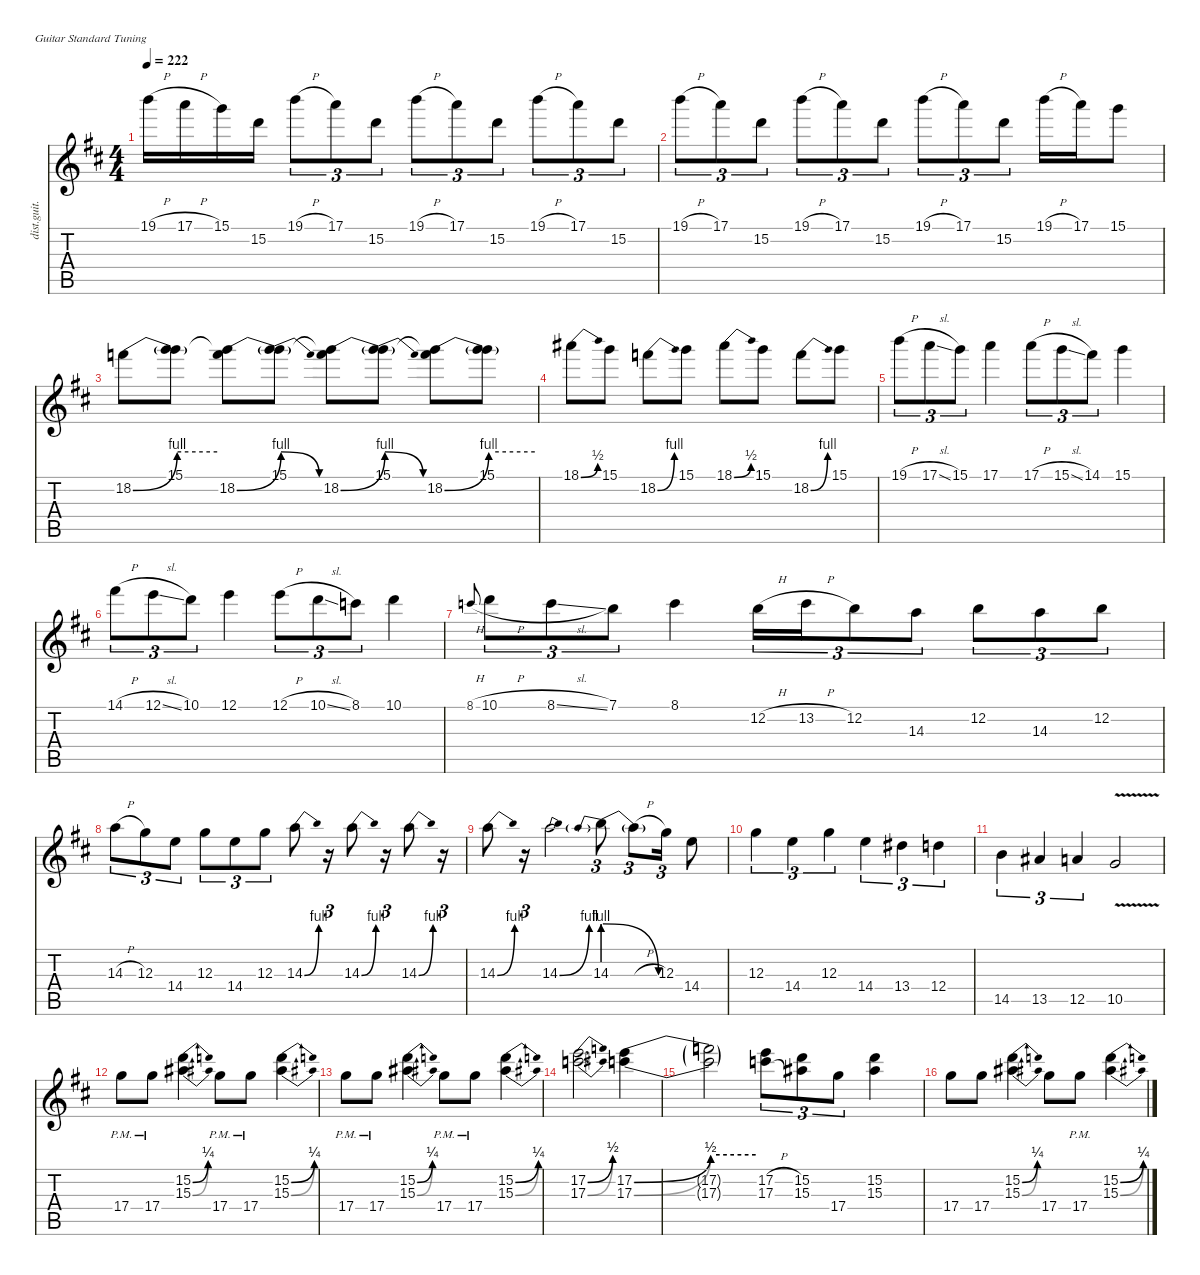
\defaultSystemsLayout 4
\hideDynamics
\bracketExtendMode nobrackets
\otherSystemsTrackNameOrientation horizontal
\track ("Kirk Hammett (Lead)" "dist.guit.") {defaultSystemsLayout 8 instrument distortionguitar}
\staff {score tabs}
\tuning (E4 B3 G3 D3 A2 E2)
\ts (4 4)
\tempo 222
\clef g2
\ks bminor
19.1{h acc forcenatural}.16{dy fff beam Down} 17.1{h acc forcenatural}.16{beam Down} 15.1{acc forcenatural}.16{beam Down} 15.2{acc forcenatural}.16{beam Down} 19.1{h acc forcenatural}.8{tu (3 2) beam Down} 17.1{acc forcenatural}.8{tu (3 2) beam Down} 15.2{acc forcenatural}.8{tu (3 2) beam Down} 19.1{h acc forcenatural}.8{tu (3 2) beam Down} 17.1{acc forcenatural}.8{tu (3 2) beam Down} 15.2{acc forcenatural}.8{tu (3 2) beam Down} 19.1{h acc forcenatural}.8{tu (3 2) beam Down} 17.1{acc forcenatural}.8{tu (3 2) beam Down} 15.2{acc forcenatural}.8{tu (3 2) beam Down} |
19.1{h acc forcenatural}.8{tu (3 2) beam Down} 17.1{acc forcenatural}.8{tu (3 2) beam Down} 15.2{acc forcenatural}.8{tu (3 2) beam Down} 19.1{h acc forcenatural}.8{tu (3 2) beam Down} 17.1{acc forcenatural}.8{tu (3 2) beam Down} 15.2{acc forcenatural}.8{tu (3 2) beam Down} 19.1{h acc forcenatural}.8{tu (3 2) beam Down} 17.1{acc forcenatural}.8{tu (3 2) beam Down} 15.2{acc forcenatural}.8{tu (3 2) beam Down} 19.1{h acc forcenatural}.16{beam Down} 17.1{acc forcenatural}.16{beam Down} 15.1{acc forcenatural}.8{beam Down} |
18.2{be (bend 0 0 60 4) acc forcenatural}.8{beam Down} (15.1{acc forcenatural} 18.2{be (hold 0 4 60 4) t}).8{beam Down} (15.1{t acc forcenatural} 18.2{be (bend 0 0 60 4) acc forcenatural}).8{beam Down} (15.1{acc forcenatural} 18.2{be (release 0 4 60 0) t}).8{beam Down} (15.1{t acc forcenatural} 18.2{be (bend 0 0 60 4) acc forcenatural}).8{beam Down} (15.1{acc forcenatural} 18.2{be (release 0 4 60 0) t}).8{beam Down} (15.1{t acc forcenatural} 18.2{be (bend 0 0 60 4) acc forcenatural}).8{beam Down} (15.1{acc forcenatural} 18.2{be (hold 0 4 60 4) t}).8{beam Down} |
18.1{be (bend 0 0 30 2) acc #}.8{beam Down} 15.1{acc forcenatural}.8{beam Down} 18.2{be (bend 0 0 30 4) acc forcenatural}.8{beam Down} 15.1{acc forcenatural}.8{beam Down} 18.1{be (bend 0 0 30 2) acc #}.8{beam Down} 15.1{acc forcenatural}.8{beam Down} 18.2{be (bend 0 0 30 4) acc forcenatural}.8{beam Down} 15.1{acc forcenatural}.8{beam Down} |
19.1{h acc forcenatural}.8{tu (3 2) beam Down} 17.1{sl acc forcenatural}.8{tu (3 2) beam Down} 15.1{acc forcenatural}.8{tu (3 2) beam Down} 17.1{acc forcenatural}.4{beam Down} 17.1{h acc forcenatural}.8{tu (3 2) beam Down} 15.1{sl acc forcenatural}.8{tu (3 2) beam Down} 14.1{acc #}.8{tu (3 2) beam Down} 15.1{acc forcenatural}.4{beam Down} |
14.1{h acc #}.8{tu (3 2) beam Down} 12.1{sl acc forcenatural}.8{tu (3 2) beam Down} 10.1{acc forcenatural}.8{tu (3 2) beam Down} 12.1{acc forcenatural}.4{beam Down} 12.1{h acc forcenatural}.8{tu (3 2) beam Down} 10.1{sl acc forcenatural}.8{tu (3 2) beam Down} 8.1{acc forcenatural}.8{tu (3 2) beam Down} 10.1{acc forcenatural}.4{beam Down} |
8.1{h acc forcenatural}.8{gr onbeat dy ff beam Up} 10.1{h acc forcenatural}.8{tu (3 2) dy fff beam Down} 8.1{sl acc forcenatural}.8{tu (3 2) beam Down} 7.1{acc forcenatural}.8{tu (3 2) beam Down} 8.1{acc forcenatural}.4{beam Down} 12.2{h acc forcenatural}.16{tu (3 2) beam Down} 13.2{h acc forcenatural}.16{tu (3 2) beam Down} 12.2{acc forcenatural}.8{tu (3 2) beam Down} 14.3{acc forcenatural}.8{tu (3 2) beam Down} 12.2{acc forcenatural}.8{tu (3 2) beam Down} 14.3{acc forcenatural}.8{tu (3 2) beam Down} 12.2{acc forcenatural}.8{tu (3 2) beam Down} |
14.3{h acc forcenatural}.8{tu (3 2) beam Down} 12.3{acc forcenatural}.8{tu (3 2) beam Down} 14.4{acc forcenatural}.8{tu (3 2) beam Down} 12.3{acc forcenatural}.8{tu (3 2) beam Down} 14.4{acc forcenatural}.8{tu (3 2) beam Down} 12.3{acc forcenatural}.8{tu (3 2) beam Down} 14.3{be (bend 0 0 15 4) acc forcenatural}.8{beam Down} r.16{tu (3 2) beam Down} 14.3{be (bend 0 0 15 4) acc forcenatural}.8{beam Down} r.16{tu (3 2) beam Down} 14.3{be (bend 0 0 15 4) acc forcenatural}.8{beam Down} r.16{tu (3 2) beam Down} |
14.3{be (bend 0 0 15 4) acc forcenatural}.8{beam Down} r.16{tu (3 2) beam Down} 14.3{be (bend 0 0 15 4) acc forcenatural}.2{beam Down} 14.3{be (prebendrelease 0 4 60 0)}.8{tu (3 2) beam Down} 14.3{h t acc forcenatural}.8{tu (3 2) dy f beam Down} 12.3{acc forcenatural}.16{tu (3 2) dy fff beam Down} 14.4{acc forcenatural}.8{beam Down} |
12.3{acc forcenatural}.4{tu (3 2) beam Down} 14.4{acc forcenatural}.4{tu (3 2) beam Down} 12.3{acc forcenatural}.4{tu (3 2) beam Down} 14.4{acc forcenatural}.4{tu (3 2) beam Down} 13.4{acc #}.4{tu (3 2) beam Down} 12.4{acc forcenatural}.4{tu (3 2) beam Down} |
14.5{acc forcenatural}.4{tu (3 2) beam Down} 13.5{acc #}.4{tu (3 2) beam Up} 12.5{acc forcenatural}.4{tu (3 2) beam Up} 10.5{v acc forcenatural}.2{beam Up} |
17.4{pm acc forcenatural}.8{beam Down} 17.4{pm acc forcenatural}.8{beam Down} (15.2{be (bend 0 0 60 1) acc forcenatural} 15.3{be (bend 0 0 60 1) acc #}).4{beam Down} 17.4{pm acc forcenatural}.8{beam Down} 17.4{pm acc forcenatural}.8{beam Down} (15.2{be (bend 0 0 60 1) acc forcenatural} 15.3{be (bend 0 0 60 1) acc #}).4{beam Down} |
17.4{pm acc forcenatural}.8{beam Down} 17.4{pm acc forcenatural}.8{beam Down} (15.2{be (bend 0 0 60 1) acc forcenatural} 15.3{be (bend 0 0 60 1) acc #}).4{beam Down} 17.4{pm acc forcenatural}.8{beam Down} 17.4{pm acc forcenatural}.8{beam Down} (15.2{be (bend 0 0 60 1) acc forcenatural} 15.3{be (bend 0 0 60 1) acc #}).4{beam Down} |
(17.2{be (bend 0 0 30 2) acc forcenatural} 17.3{be (bend 0 0 30 2) acc forcenatural}).2{d beam Down} (17.2{be (bend 0 0 60 2) acc forcenatural} 17.3{be (bend 0 0 60 2) acc forcenatural}).4{beam Down} |
(17.2{be (hold 0 2 60 2) t} 17.3{be (hold 0 2 60 2) t}).2{beam Down} (17.2{h acc forcenatural} 17.3{h acc forcenatural}).8{tu (3 2) beam Down} (15.2{acc forcenatural} 15.3{acc #}).8{tu (3 2) beam Down} 17.4{acc forcenatural}.8{tu (3 2) beam Down} (15.2{acc forcenatural} 15.3{acc #}).4{beam Down} |
17.4{acc forcenatural}.8{beam Down} 17.4{acc forcenatural}.8{beam Down} (15.2{be (bend 0 0 60 1) acc forcenatural} 15.3{be (bend 0 0 60 1) acc #}).4{beam Down} 17.4{acc forcenatural}.8{beam Down} 17.4{pm acc forcenatural}.8{beam Down} (15.2{be (bend 0 0 60 1) acc forcenatural} 15.3{be (bend 0 0 60 1) acc #}).4{beam Down}
